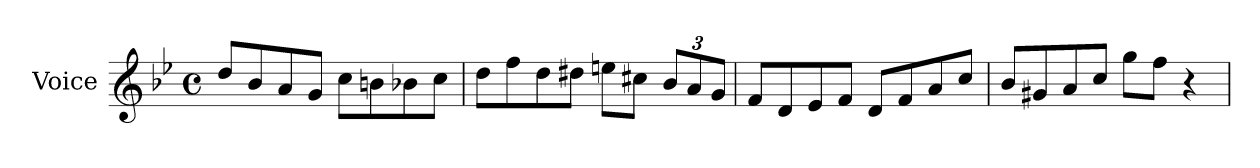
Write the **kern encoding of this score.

**kern
*part1
*staff1
*I"Voice
*I'Voice
*clefG2
*k[b-e-]
*M4/4
*met(c)
=1
8dd/L
8b-/
8a/
8g/J
8cc\L
8bn\
8b-X\
8cc\J
=2
8dd\L
8ff\
8dd\
8dd#X\J
8een\L
8cc#X\J
12b-/L
12a/
12g/J
=3
8f/L
8d/
8e-/
8f/J
8d/L
8f/
8a/
8cc/J
=4
8b-/L
8g#X/
8a/
8cc/J
8gg\L
8ff\J
4r
=
*-
